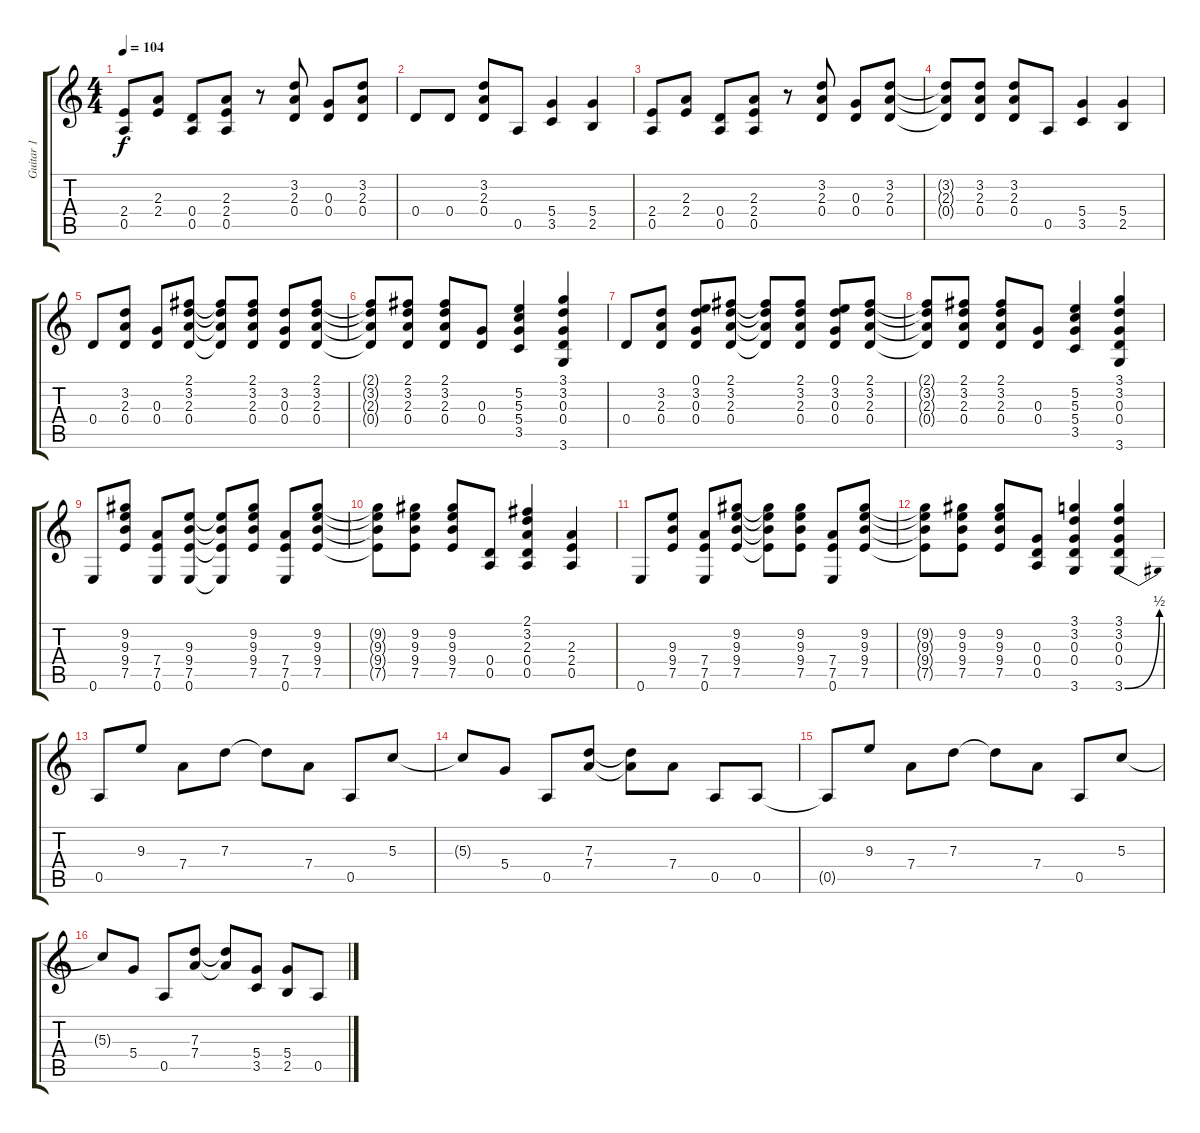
\track ("Guitar 1" "Guitar 1") {instrument distortionguitar}
\staff {score tabs}
\tuning (E4 B3 G3 D3 A2 E2) {hide}
\ts (4 4)
\tempo 104
\clef g2
\ks c
(2.4 0.5).8{dy f} (2.3 2.4).8 (0.4 0.5).8 (2.3 2.4 0.5).8 r.8 (3.2 2.3 0.4).8 (0.3 0.4).8 (3.2 2.3 0.4).8 |
0.4.8 0.4.8 (3.2 2.3 0.4).8 0.5.8 (5.4 3.5).4 (5.4 2.5).4 |
(2.4 0.5).8 (2.3 2.4).8 (0.4 0.5).8 (2.3 2.4 0.5).8 r.8 (3.2 2.3 0.4).8 (0.3 0.4).8 (3.2 2.3 0.4).8 |
(3.2{t} 2.3{t} 0.4{t}).8 (3.2 2.3 0.4).8 (3.2 2.3 0.4).8 0.5.8 (5.4 3.5).4 (5.4 2.5).4 |
0.4.8 (3.2 2.3 0.4).8 (0.3 0.4).8 (2.1 3.2 2.3 0.4).8 (2.1{t} 3.2{t} 2.3{t} 0.4{t}).8 (2.1 3.2 2.3 0.4).8 (3.2 0.3 0.4).8 (2.1 3.2 2.3 0.4).8 |
(2.1{t} 3.2{t} 2.3{t} 0.4{t}).8 (2.1 3.2 2.3 0.4).8 (2.1 3.2 2.3 0.4).8 (0.3 0.4).8 (5.2 5.3 5.4 3.5).4 (3.1 3.2 0.3 0.4 3.6).4 |
0.4.8 (3.2 2.3 0.4).8 (0.1 3.2 0.3 0.4).8 (2.1 3.2 2.3 0.4).8 (2.1{t} 3.2{t} 2.3{t} 0.4{t}).8 (2.1 3.2 2.3 0.4).8 (0.1 3.2 0.3 0.4).8 (2.1 3.2 2.3 0.4).8 |
(2.1{t} 3.2{t} 2.3{t} 0.4{t}).8 (2.1 3.2 2.3 0.4).8 (2.1 3.2 2.3 0.4).8 (0.3 0.4).8 (5.2 5.3 5.4 3.5).4 (3.1 3.2 0.3 0.4 3.6).4 |
0.6.8 (9.2 9.3 9.4 7.5).8 (7.4 7.5 0.6).8 (9.3 9.4 7.5 0.6).8 (9.3{t} 9.4{t} 7.5{t} 0.6{t}).8 (9.2 9.3 9.4 7.5).8 (7.4 7.5 0.6).8 (9.2 9.3 9.4 7.5).8 |
(9.2{t} 9.3{t} 9.4{t} 7.5{t}).8 (9.2 9.3 9.4 7.5).8 (9.2 9.3 9.4 7.5).8 (0.4 0.5).8 (2.1 3.2 2.3 0.4 0.5).4 (2.3 2.4 0.5).4 |
0.6.8 (9.3 9.4 7.5).8 (7.4 7.5 0.6).8 (9.2 9.3 9.4 7.5).8 (9.2{t} 9.3{t} 9.4{t} 7.5{t}).8 (9.2 9.3 9.4 7.5).8 (7.4 7.5 0.6).8 (9.2 9.3 9.4 7.5).8 |
(9.2{t} 9.3{t} 9.4{t} 7.5{t}).8 (9.2 9.3 9.4 7.5).8 (9.2 9.3 9.4 7.5).8 (0.3 0.4 0.5).8 (3.1 3.2 0.3 0.4 3.6).4 (3.1 3.2 0.3 0.4 3.6{be (bend 0 0 60 2)}).4 |
0.5.8 9.3.8 7.4.8 7.3.8 7.3{t}.8 7.4.8 0.5.8 5.3.8 |
5.3{t}.8 5.4.8 0.5.8 (7.3 7.4).8 (7.3{t} 7.4{t}).8 7.4.8 0.5.8 0.5.8 |
0.5{t}.8 9.3.8 7.4.8 7.3.8 7.3{t}.8 7.4.8 0.5.8 5.3.8 |
5.3{t}.8 5.4.8 0.5.8 (7.3 7.4).8 (7.3{t} 7.4{t}).8 (5.4 3.5).8 (5.4 2.5).8 0.5.8
